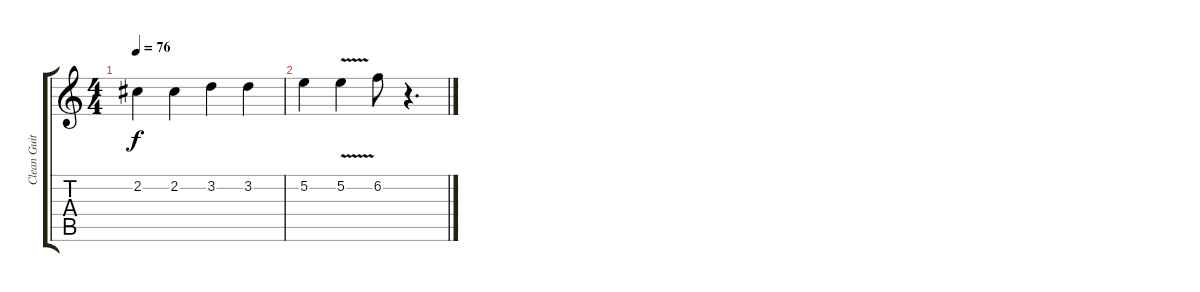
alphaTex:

\track ("Clean Guitar" "Clean Guit") {instrument electricguitarjazz}
\staff {score tabs}
\tuning (E4 B3 G3 D3 A2 E2) {hide}
\ts (4 4)
\tempo 76
\clef g2
\ks c
2.2.4{dy f} 2.2.4 3.2.4 3.2.4 |
5.2.4 5.2{v}.4 6.2.8 r.4{d}
